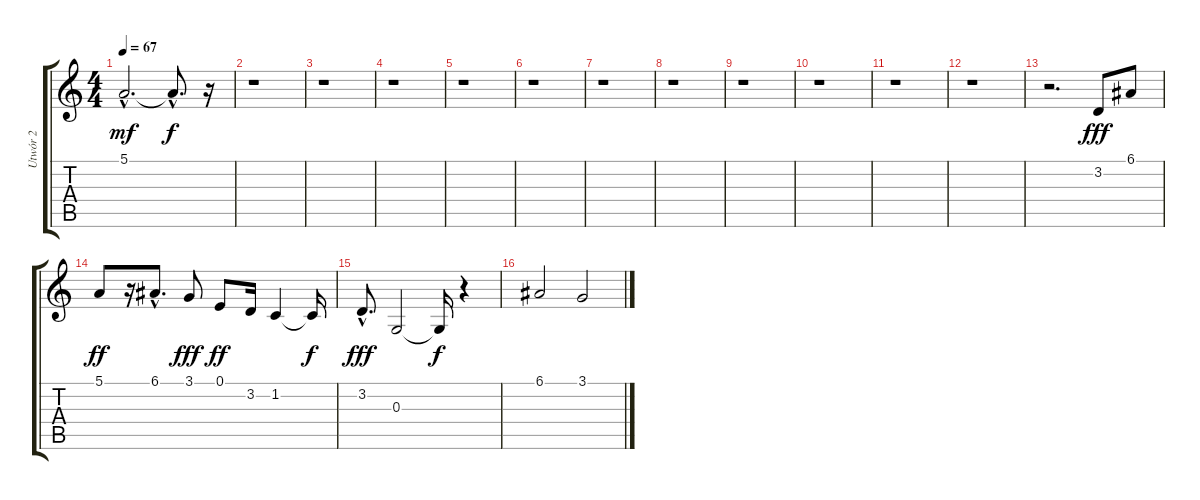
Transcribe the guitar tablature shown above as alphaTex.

\track ("Utwór 2" "Utwór 2") {instrument choiraahs}
\staff {score tabs}
\tuning (E4 B3 G3 D3 A2 E2) {hide}
\ts (4 4)
\tempo 67
\clef g2
\ks c
5.1{hac}.2{d dy mf} 5.1{hac t}.8{d dy f} r.16 |
r.1 |
r.1 |
r.1 |
r.1 |
r.1 |
r.1 |
r.1 |
r.1 |
r.1 |
r.1 |
r.1 |
r.2{d} 3.2.8{dy fff} 6.1.8 |
5.1.8{dy ff} r.16 6.1{hac}.8{d} 3.1.8{dy fff} 0.1.8{dy ff} 3.2.16 1.2.4 1.2{t}.16{dy f} |
3.2{hac}.8{d dy fff} 0.3.2 0.3{t}.16{dy f} r.4 |
6.1.2 3.1.2
